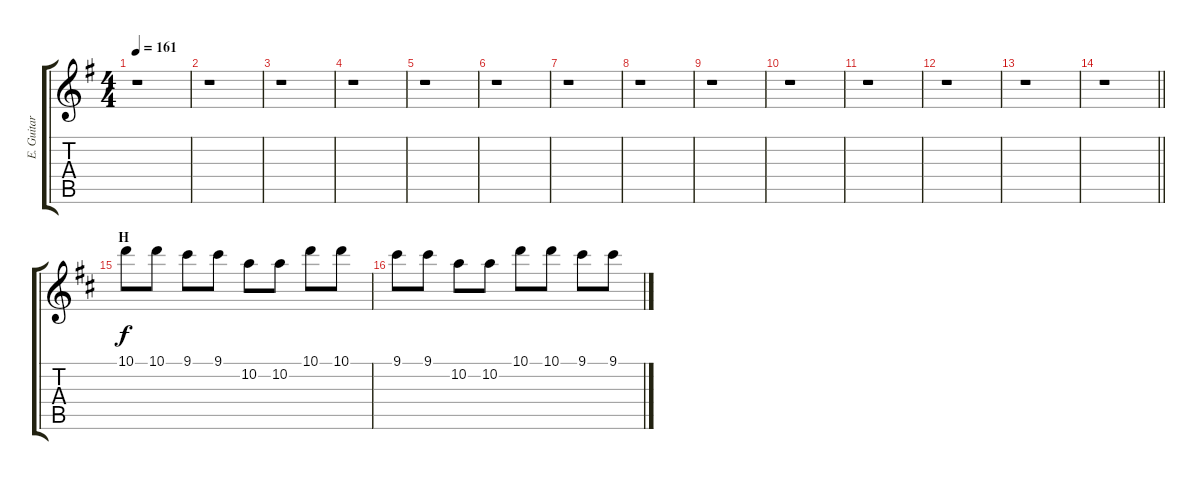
\track ("E. Guitar II" "E. Guitar ") {instrument overdrivenguitar}
\staff {score tabs}
\tuning (E4 B3 G3 D3 A2 E2) {hide}
\ts (4 4)
\tempo 161
\clef g2
\ks g
r.1{dy f} |
r.1 |
r.1 |
r.1 |
r.1 |
r.1 |
r.1 |
r.1 |
r.1 |
r.1 |
r.1 |
r.1 |
r.1 |
\barLineRight lightlight
r.1 |
\section ("" "H")
\ks d
10.1.8 10.1.8 9.1.8 9.1.8 10.2.8 10.2.8 10.1.8 10.1.8 |
9.1.8 9.1.8 10.2.8 10.2.8 10.1.8 10.1.8 9.1.8 9.1.8
